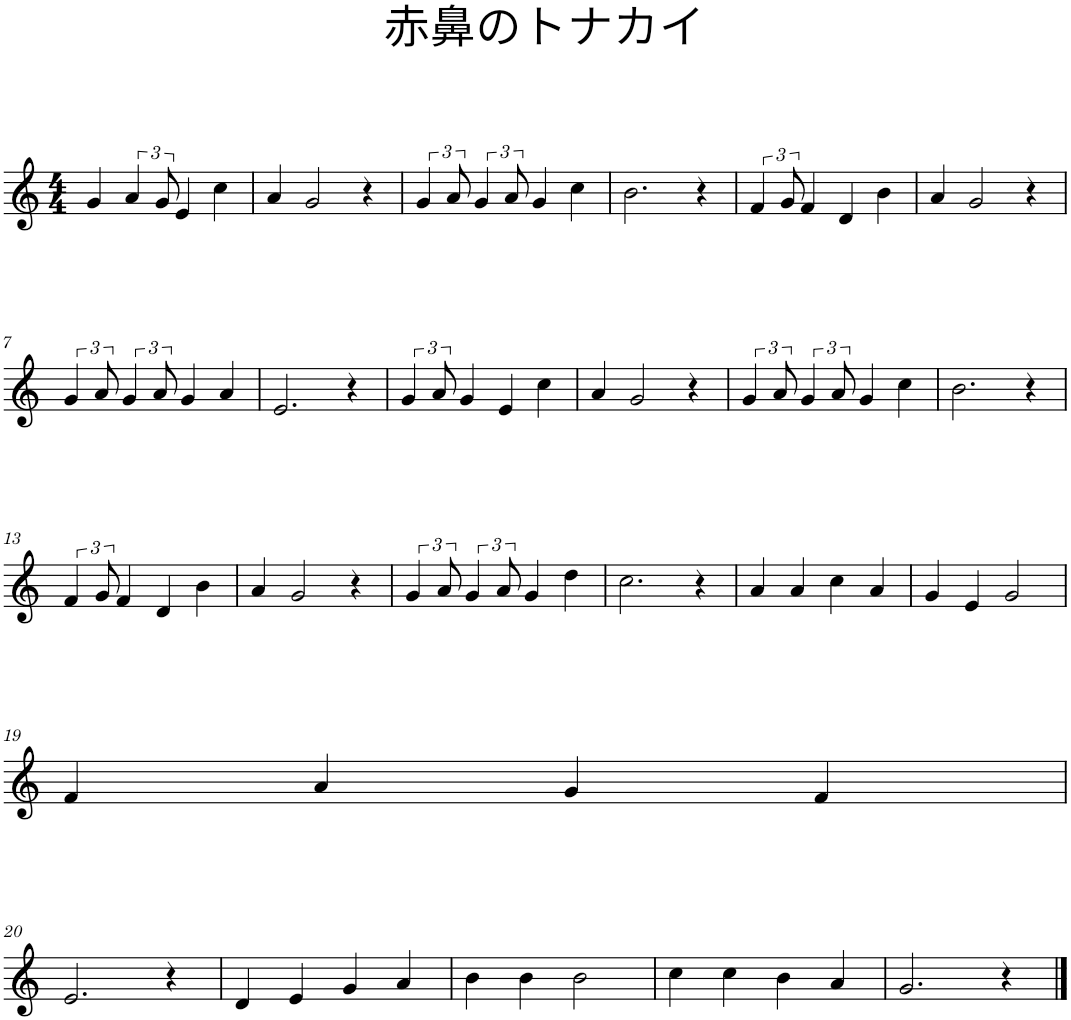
**kern
*part1
*staff1
*I"Piano
*I'Pno.
*clefG2
*k[]
*M4/4
=1
4g/
6a/
12g/
4e/
4cc\
=2
4a/
2g/
4r
=3
6g/
12a/
6g/
12a/
4g/
4cc\
=4
2.b\
4r
=5
6f/
12g/
4f/
4d/
4b\
=6
4a/
2g/
4r
!!LO:LB:g=z
=7
6g/
12a/
6g/
12a/
4g/
4a/
=8
2.e/
4r
=9
6g/
12a/
4g/
4e/
4cc\
=10
4a/
2g/
4r
=11
6g/
12a/
6g/
12a/
4g/
4cc\
=12
2.b\
4r
!!LO:LB:g=z
=13
6f/
12g/
4f/
4d/
4b\
=14
4a/
2g/
4r
=15
6g/
12a/
6g/
12a/
4g/
4dd\
=16
2.cc\
4r
=17
4a/
4a/
4cc\
4a/
=18
4g/
4e/
2g/
!!LO:LB:g=z
=19
4f/
4a/
4g/
4f/
!!LO:LB:g=z
=20
2.e/
4r
=21
4d/
4e/
4g/
4a/
=22
4b\
4b\
2b\
=23
4cc\
4cc\
4b\
4a/
=24
2.g/
4r
==
*-
